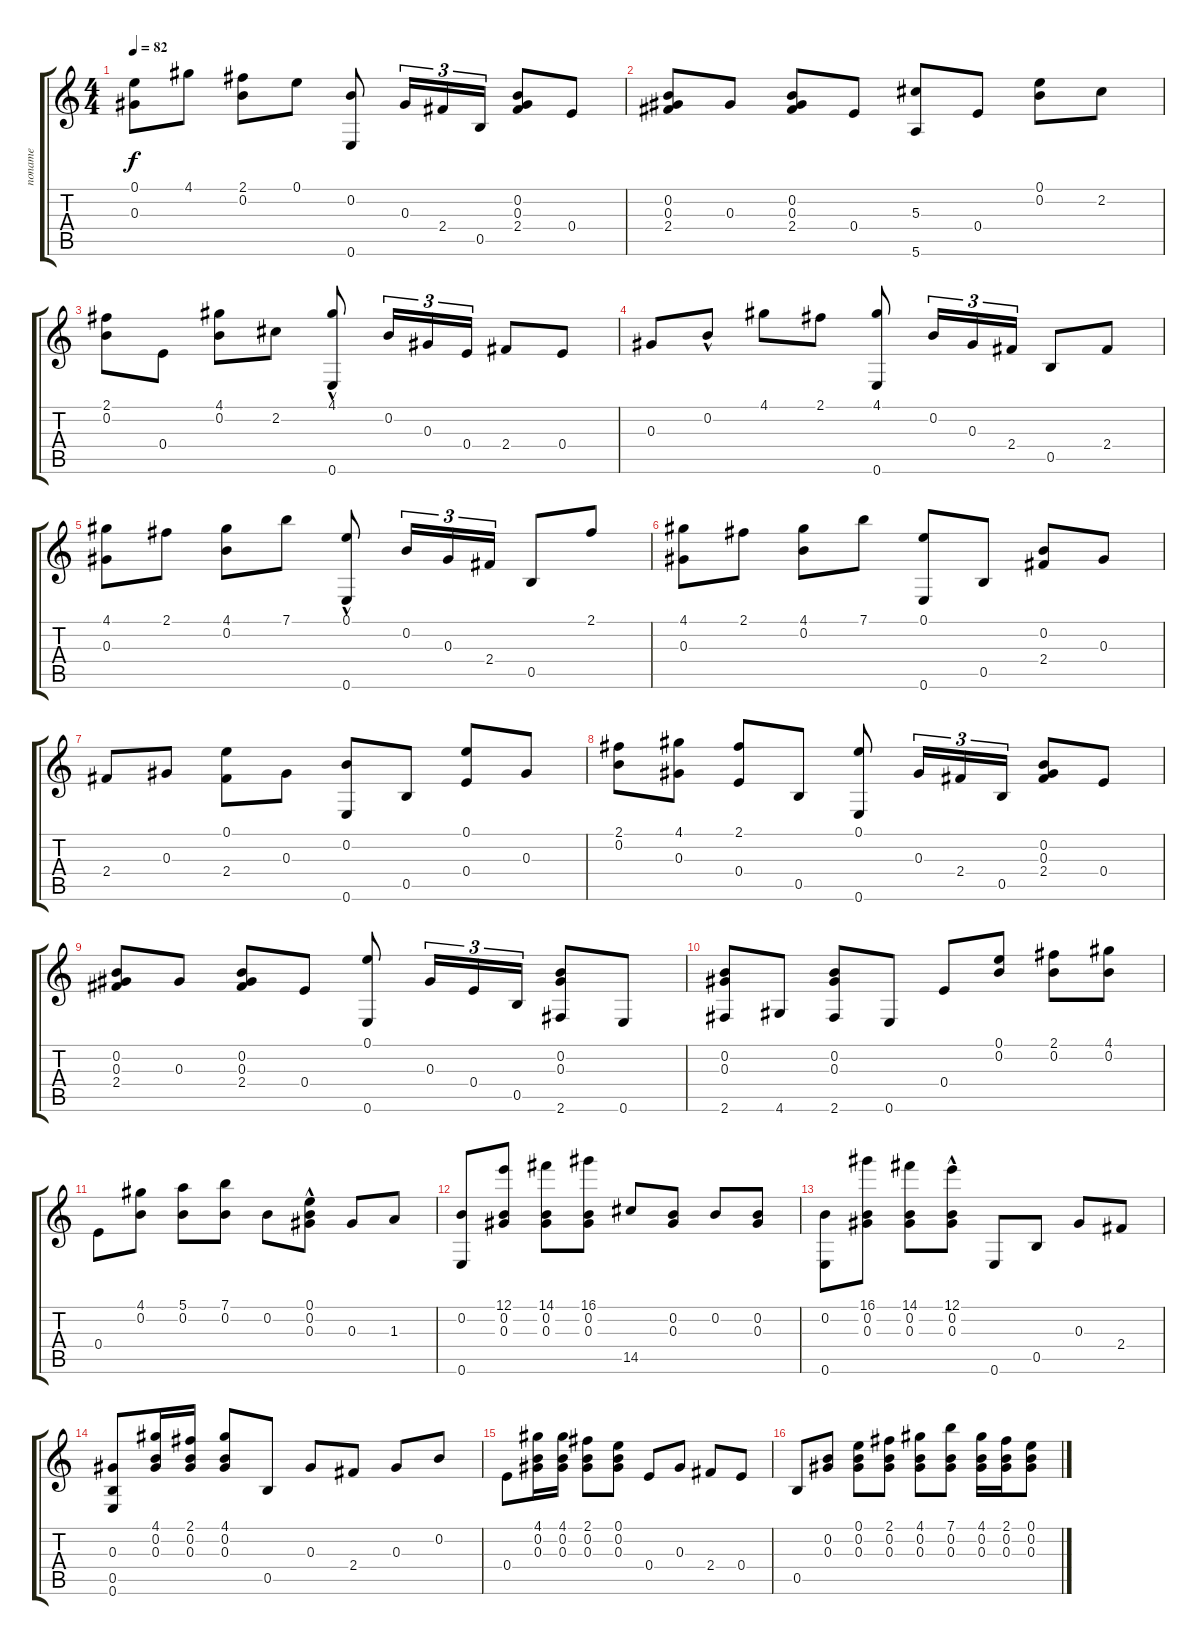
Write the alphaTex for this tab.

\track ("noname" "noname") {instrument acousticguitarnylon}
\staff {score tabs}
\tuning (E4 B3 Ab3 E3 B2 E2) {hide}
\ts (4 4)
\tempo 82
\clef g2
\ks c
(0.1 0.3).8{dy f} 4.1.8 (2.1 0.2).8 0.1.8 (0.2 0.6).8 0.3.16{tu (3 2)} 2.4.16{tu (3 2)} 0.5.16{tu (3 2)} (0.2 0.3 2.4).8 0.4.8 |
(0.2 0.3 2.4).8 0.3.8 (0.2 0.3 2.4).8 0.4.8 (5.3 5.6).8 0.4.8 (0.1 0.2).8 2.2.8 |
(2.1 0.2).8 0.4.8 (4.1 0.2).8 2.2.8 (4.1{hac} 0.6).8 0.2.16{tu (3 2)} 0.3.16{tu (3 2)} 0.4.16{tu (3 2)} 2.4.8 0.4.8 |
0.3.8 0.2{hac}.8 4.1.8 2.1.8 (4.1 0.6).8 0.2.16{tu (3 2)} 0.3.16{tu (3 2)} 2.4.16{tu (3 2)} 0.5.8 2.4.8 |
(4.1 0.3).8 2.1.8 (4.1 0.2).8 7.1.8 (0.1{hac} 0.6).8 0.2.16{tu (3 2)} 0.3.16{tu (3 2)} 2.4.16{tu (3 2)} 0.5.8 2.1.8 |
(4.1 0.3).8 2.1.8 (4.1 0.2).8 7.1.8 (0.1 0.6).8 0.5.8 (0.2 2.4).8 0.3.8 |
2.4.8 0.3.8 (0.1 2.4).8 0.3.8 (0.2 0.6).8 0.5.8 (0.1 0.4).8 0.3.8 |
(2.1 0.2).8 (4.1 0.3).8 (2.1 0.4).8 0.5.8 (0.1 0.6).8 0.3.16{tu (3 2)} 2.4.16{tu (3 2)} 0.5.16{tu (3 2)} (0.2 0.3 2.4).8 0.4.8 |
(0.2 0.3 2.4).8 0.3.8 (0.2 0.3 2.4).8 0.4.8 (0.1 0.6).8 0.3.16{tu (3 2)} 0.4.16{tu (3 2)} 0.5.16{tu (3 2)} (0.2 0.3 2.6).8 0.6.8 |
(0.2 0.3 2.6).8 4.6.8 (0.2 0.3 2.6).8 0.6.8 0.4.8 (0.1 0.2).8 (2.1 0.2).8 (4.1 0.2).8 |
0.4.8 (4.1 0.2).8 (5.1 0.2).8 (7.1 0.2).8 0.2.8 (0.1{hac} 0.2{hac} 0.3).8 0.3.8 1.3.8 |
(0.2 0.6).8 (12.1 0.2 0.3).8 (14.1 0.2 0.3).8 (16.1 0.2 0.3).8 14.5.8 (0.2 0.3).8 0.2.8 (0.2 0.3).8 |
(0.2 0.6).8 (16.1 0.2 0.3).8 (14.1 0.2 0.3).8 (12.1 0.2{hac} 0.3).8 0.6.8 0.5.8 0.3.8 2.4.8 |
(0.3 0.5 0.6).8 (4.1 0.2 0.3).16 (2.1 0.2 0.3).16 (4.1 0.2 0.3).8 0.5.8 0.3.8 2.4.8 0.3.8 0.2.8 |
0.4.8 (4.1 0.2 0.3).16 (4.1 0.2 0.3).16 (2.1 0.2 0.3).8 (0.1 0.2 0.3).8 0.4.8 0.3.8 2.4.8 0.4.8 |
0.5.8 (0.2 0.3).8 (0.1 0.2 0.3).8 (2.1 0.2 0.3).8 (4.1 0.2 0.3).8 (7.1 0.2 0.3).8 (4.1 0.2 0.3).16 (2.1 0.2 0.3).16 (0.1 0.2 0.3).8
